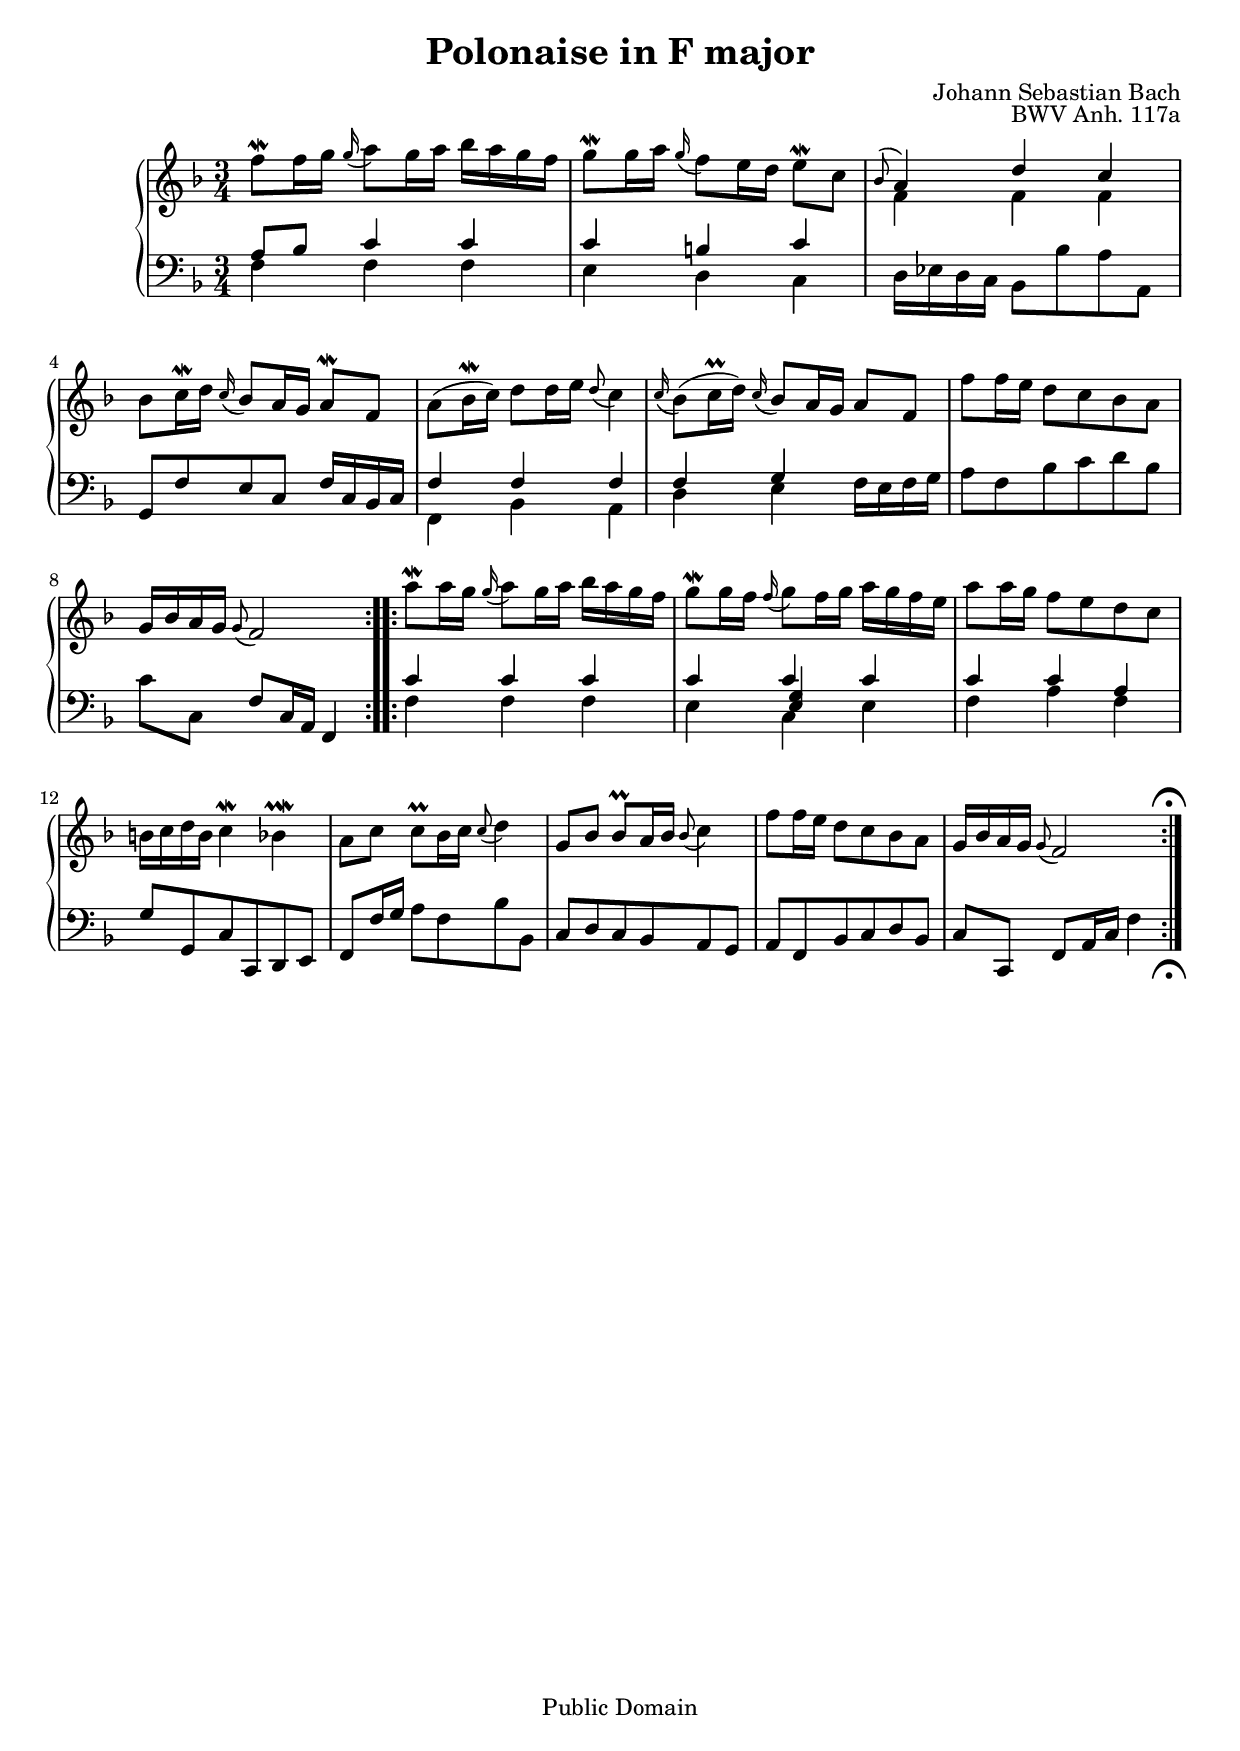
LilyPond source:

\version "2.10.25"
\include "english.ly"

\header
{
  title    	    = "Polonaise in F major"
  composer 	    = "Johann Sebastian Bach"
  opus     	    = "BWV Anh. 117a"
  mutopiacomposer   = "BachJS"
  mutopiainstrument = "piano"
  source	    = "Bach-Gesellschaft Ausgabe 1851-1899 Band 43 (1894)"
  sourceurl         = "http://imslp.org/wiki/Notebook_for_Anna_Magdalena_Bach_(Bach,_Johann_Sebastian)"
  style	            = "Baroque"
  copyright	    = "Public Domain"
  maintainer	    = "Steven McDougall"
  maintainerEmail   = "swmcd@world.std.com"
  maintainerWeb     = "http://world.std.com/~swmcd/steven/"
}


upper = \relative c''
{
  \clef treble 
  \key f \major
  \time 3/4

  \repeat volta 2
  {
    f8\mordent f16 g \appoggiatura g16 a8 g16 a bf a g f                 | % 1
    g8\mordent g16 a \appoggiatura g16 f8 e16 d e8\mordent c             | % 2

    << { \appoggiatura bf8 a 4 \stemUp d c } \\
       {                   f,4         f f } >>                          | % 3

    bf8 c16\mordent d \appoggiatura c16 bf8 a16 g a8\mordent f           | % 4

    a8( 
        \once \override Script #'padding = #0.5
        bf16\mordent c) d8 d16 e \appoggiatura d8 c4                     | % 5

    \appoggiatura c16 bf8( 
                           \once \override Script #'padding = #1
                           c16\prall d) \appoggiatura c16 bf8 a16 g a8 f | % 6
    f'8 f16 e d8 c bf a                                                  | % 7
    g16 bf a g \appoggiatura g8 f2                                       | % 8
  }

  \repeat volta 2
  {
    a'8\mordent a16 g \appoggiatura g16 a8 g16 a bf a g f                | % 9
    g8\mordent g16 f \appoggiatura f16 g8 f16 g a g f e                  | % 10
    a8 a16 g f8 e d c                                                    | % 11
    b16 c d b c4\mordent bf\prallmordent                                 | % 12
    a8 c c\prall bf16 c \appoggiatura c8 d4                              | % 13
    g,8 bf bf\prall a16 bf \appoggiatura bf8 c4                          | % 14
    f8 f16 e d8 c bf a                                                   | % 15
    g16 bf a g \appoggiatura g8 f2                                       | % 16
  }

  \override Score.RehearsalMark #'break-visibility = #begin-of-line-invisible
  \override Score.RehearsalMark #'extra-offset = #'( -0.6 . 0.0 )
  \mark \markup { \musicglyph #"scripts.ufermata" }
}

lower = \relative f
{
  \clef bass
  \key f \major
  \time 3/4
  
  \repeat volta 2
  {
    << { a8 bf c4 c  } \\
       { f,4   f  f  } >>            | % 1

    << { c'4 b c     } \\
       { e,4 d c     } >>            | % 2

    d16 ef d c bf8 bf' a a,          | % 3
    g8 f' e c f16 c  bf c            | % 4

    << { f4  f  f    } \\
       { f,4 bf a    } >>            | % 5

    << { f'4 g       } \\
       { d4  e       } >> f16 e f g  | % 6

    a8 f bf c d bf                   | % 7
    c8 c, f c16 a f4                 | % 8
  }

  \repeat volta 2
  {
    << { c''4 c c    } \\
       { f, 4 f f    } >>            | % 9

    << { c'4  c    c } \\
       { e,4  c    e } \\
       { s 4 <e g> s } >>            | % 10

    << { c'4 c a     } \\
       { f4  a f     } >>            | % 11

    g8 g, c c, d e                   | % 12
    f8 f'16 g a8 f bf bf,            | % 13
    c8 d c bf a g                    | % 14
    a8 f bf c d bf                   | % 15
    c8 c, f a16 c f4                 | % 16
  }

  \override Staff.RehearsalMark #'direction = #-1
  \override Score.RehearsalMark #'extra-offset = #'( -0.6 . 0.0 )
  \mark \markup { \musicglyph #"scripts.dfermata" }
}

\score 
{
  \new PianoStaff
  <<
    \new Staff = upper \upper
    \new Staff = lower \lower
  >>
  
  \layout
  {
    \context 
    {
      \Score
      \remove "Mark_engraver"
    }
    \context 
    {
      \Staff
      \consists "Mark_engraver"
    }
  } 

  \midi   { }
}
